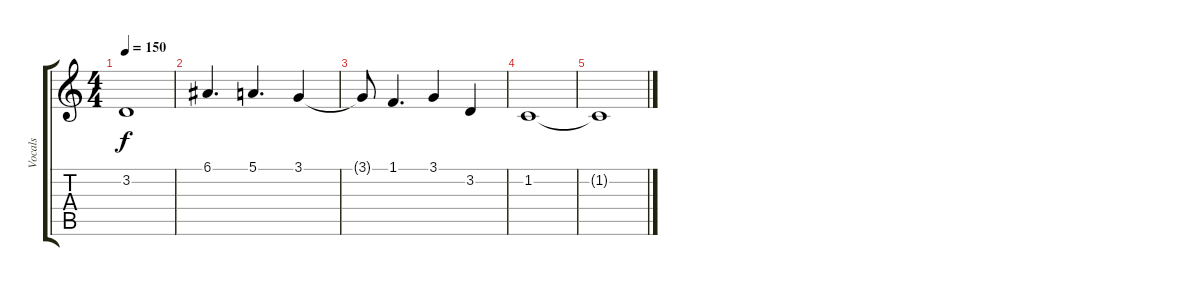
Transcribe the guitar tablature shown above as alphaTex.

\track ("Vocals" "Vocals") {instrument lead3calliope}
\staff {score tabs}
\tuning (E4 B3 G3 D3 A2 E2) {hide}
\ts (4 4)
\tempo 150
\clef g2
\ks c
3.2{t}.1{dy f} |
6.1.4{d} 5.1.4{d} 3.1.4 |
3.1{t}.8 1.1.4{d} 3.1.4 3.2.4 |
1.2.1 |
1.2{t}.1
